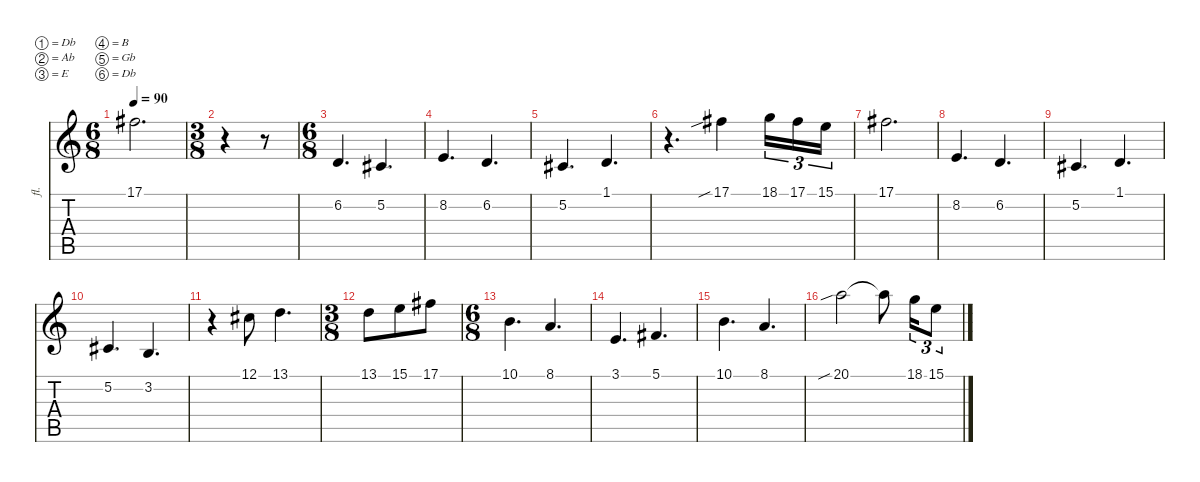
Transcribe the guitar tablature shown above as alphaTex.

\defaultSystemsLayout 4
\hideDynamics
\bracketExtendMode nobrackets
\otherSystemsTrackNameOrientation horizontal
\track ("Troy Donockley" "fl.") {instrument ocarina}
\staff {score tabs}
\tuning (Db4 Ab3 E3 B2 Gb2 Db2)
\ts (6 8)
\tempo 90
\clef g2
\ks c
17.1{t acc #}.2{d dy f} |
\ts (3 8)
\beaming (8 3)
r.4 r.8 |
\ts (6 8)
\beaming (8 3 3)
6.2.4{d} 5.2{acc #}.4{d} |
8.2.4{d} 6.2.4{d} |
5.2{acc #}.4{d} 1.1.4{d} |
r.4{d} 17.1{sib acc #}.4 18.1.16{tu (3 2)} 17.1{acc #}.16{tu (3 2)} 15.1.16{tu (3 2)} |
17.1{acc #}.2{d} |
8.2.4{d} 6.2.4{d} |
5.2{acc #}.4{d} 1.1.4{d} |
5.2{acc #}.4{d} 3.2.4{d} |
r.4 12.1{acc #}.8 13.1.4{d} |
\ts (3 8)
\beaming (8 3)
13.1.8 15.1.8 17.1{acc #}.8 |
\ts (6 8)
\beaming (8 3 3)
10.1.4{d} 8.1.4{d} |
3.1.4{d} 5.1{acc #}.4{d} |
10.1.4{d} 8.1.4{d} |
20.1{sib}.2 20.1{t}.8 18.1.16{tu (3 2)} 15.1.8{tu (3 2)}
